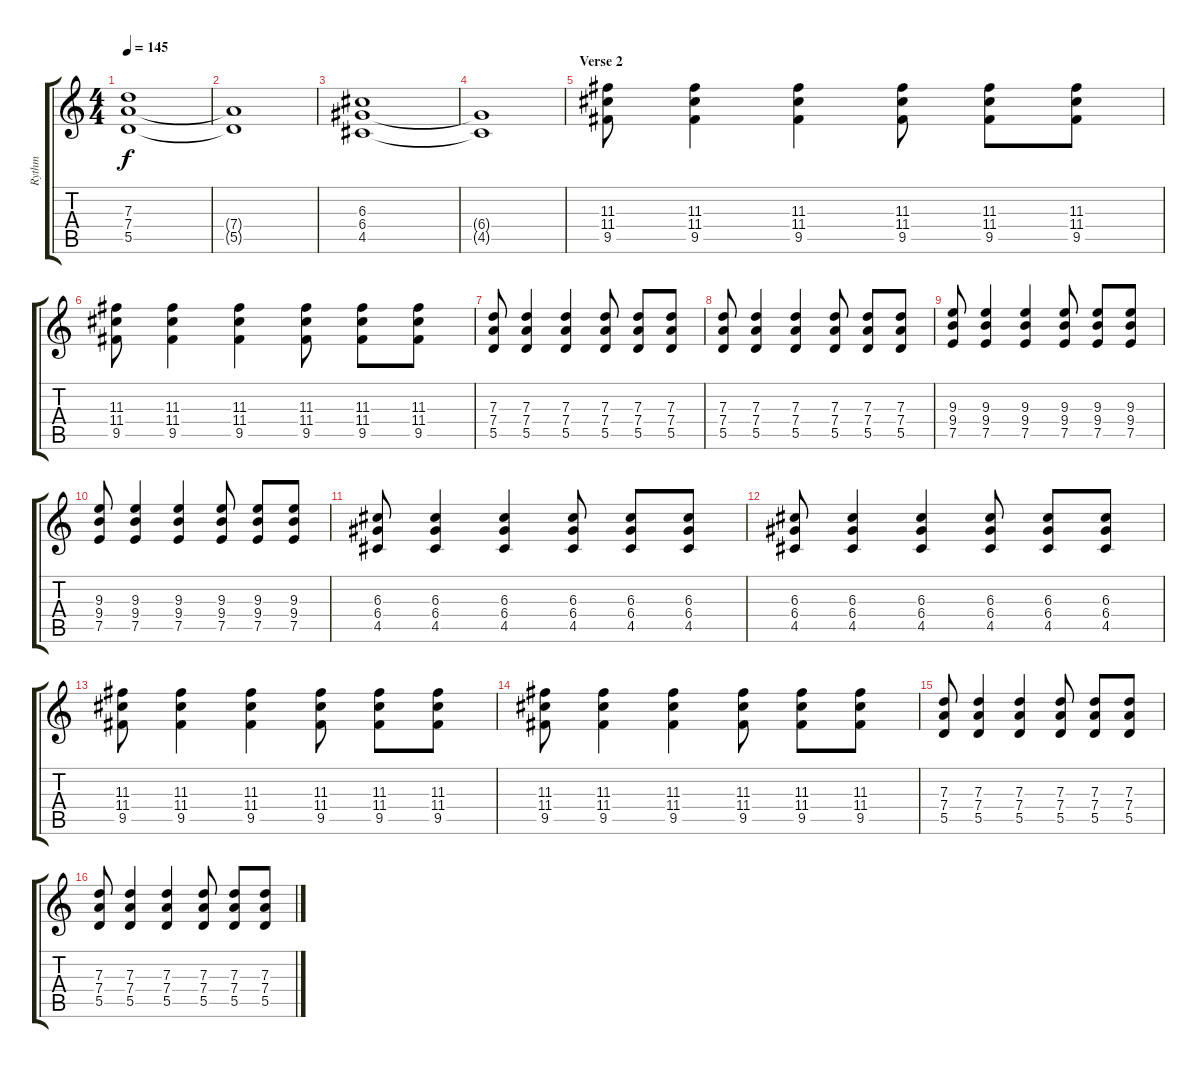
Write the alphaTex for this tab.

\track ("Rythm" "Rythm") {instrument distortionguitar}
\staff {score tabs}
\tuning (E4 B3 G3 D3 A2 E2) {hide}
\ts (4 4)
\tempo 145
\clef g2
\ks c
(7.3 7.4 5.5).1{dy f} |
(7.4{t} 5.5{t}).1 |
(6.3 6.4 4.5).1 |
(6.4{t} 4.5{t}).1 |
\section ("" "Verse 2")
(11.3 11.4 9.5).8 (11.3 11.4 9.5).4 (11.3 11.4 9.5).4 (11.3 11.4 9.5).8 (11.3 11.4 9.5).8 (11.3 11.4 9.5).8 |
(11.3 11.4 9.5).8 (11.3 11.4 9.5).4 (11.3 11.4 9.5).4 (11.3 11.4 9.5).8 (11.3 11.4 9.5).8 (11.3 11.4 9.5).8 |
(7.3 7.4 5.5).8 (7.3 7.4 5.5).4 (7.3 7.4 5.5).4 (7.3 7.4 5.5).8 (7.3 7.4 5.5).8 (7.3 7.4 5.5).8 |
(7.3 7.4 5.5).8 (7.3 7.4 5.5).4 (7.3 7.4 5.5).4 (7.3 7.4 5.5).8 (7.3 7.4 5.5).8 (7.3 7.4 5.5).8 |
(9.3 9.4 7.5).8 (9.3 9.4 7.5).4 (9.3 9.4 7.5).4 (9.3 9.4 7.5).8 (9.3 9.4 7.5).8 (9.3 9.4 7.5).8 |
(9.3 9.4 7.5).8 (9.3 9.4 7.5).4 (9.3 9.4 7.5).4 (9.3 9.4 7.5).8 (9.3 9.4 7.5).8 (9.3 9.4 7.5).8 |
(6.3 6.4 4.5).8 (6.3 6.4 4.5).4 (6.3 6.4 4.5).4 (6.3 6.4 4.5).8 (6.3 6.4 4.5).8 (6.3 6.4 4.5).8 |
(6.3 6.4 4.5).8 (6.3 6.4 4.5).4 (6.3 6.4 4.5).4 (6.3 6.4 4.5).8 (6.3 6.4 4.5).8 (6.3 6.4 4.5).8 |
(11.3 11.4 9.5).8 (11.3 11.4 9.5).4 (11.3 11.4 9.5).4 (11.3 11.4 9.5).8 (11.3 11.4 9.5).8 (11.3 11.4 9.5).8 |
(11.3 11.4 9.5).8 (11.3 11.4 9.5).4 (11.3 11.4 9.5).4 (11.3 11.4 9.5).8 (11.3 11.4 9.5).8 (11.3 11.4 9.5).8 |
(7.3 7.4 5.5).8 (7.3 7.4 5.5).4 (7.3 7.4 5.5).4 (7.3 7.4 5.5).8 (7.3 7.4 5.5).8 (7.3 7.4 5.5).8 |
(7.3 7.4 5.5).8 (7.3 7.4 5.5).4 (7.3 7.4 5.5).4 (7.3 7.4 5.5).8 (7.3 7.4 5.5).8 (7.3 7.4 5.5).8
